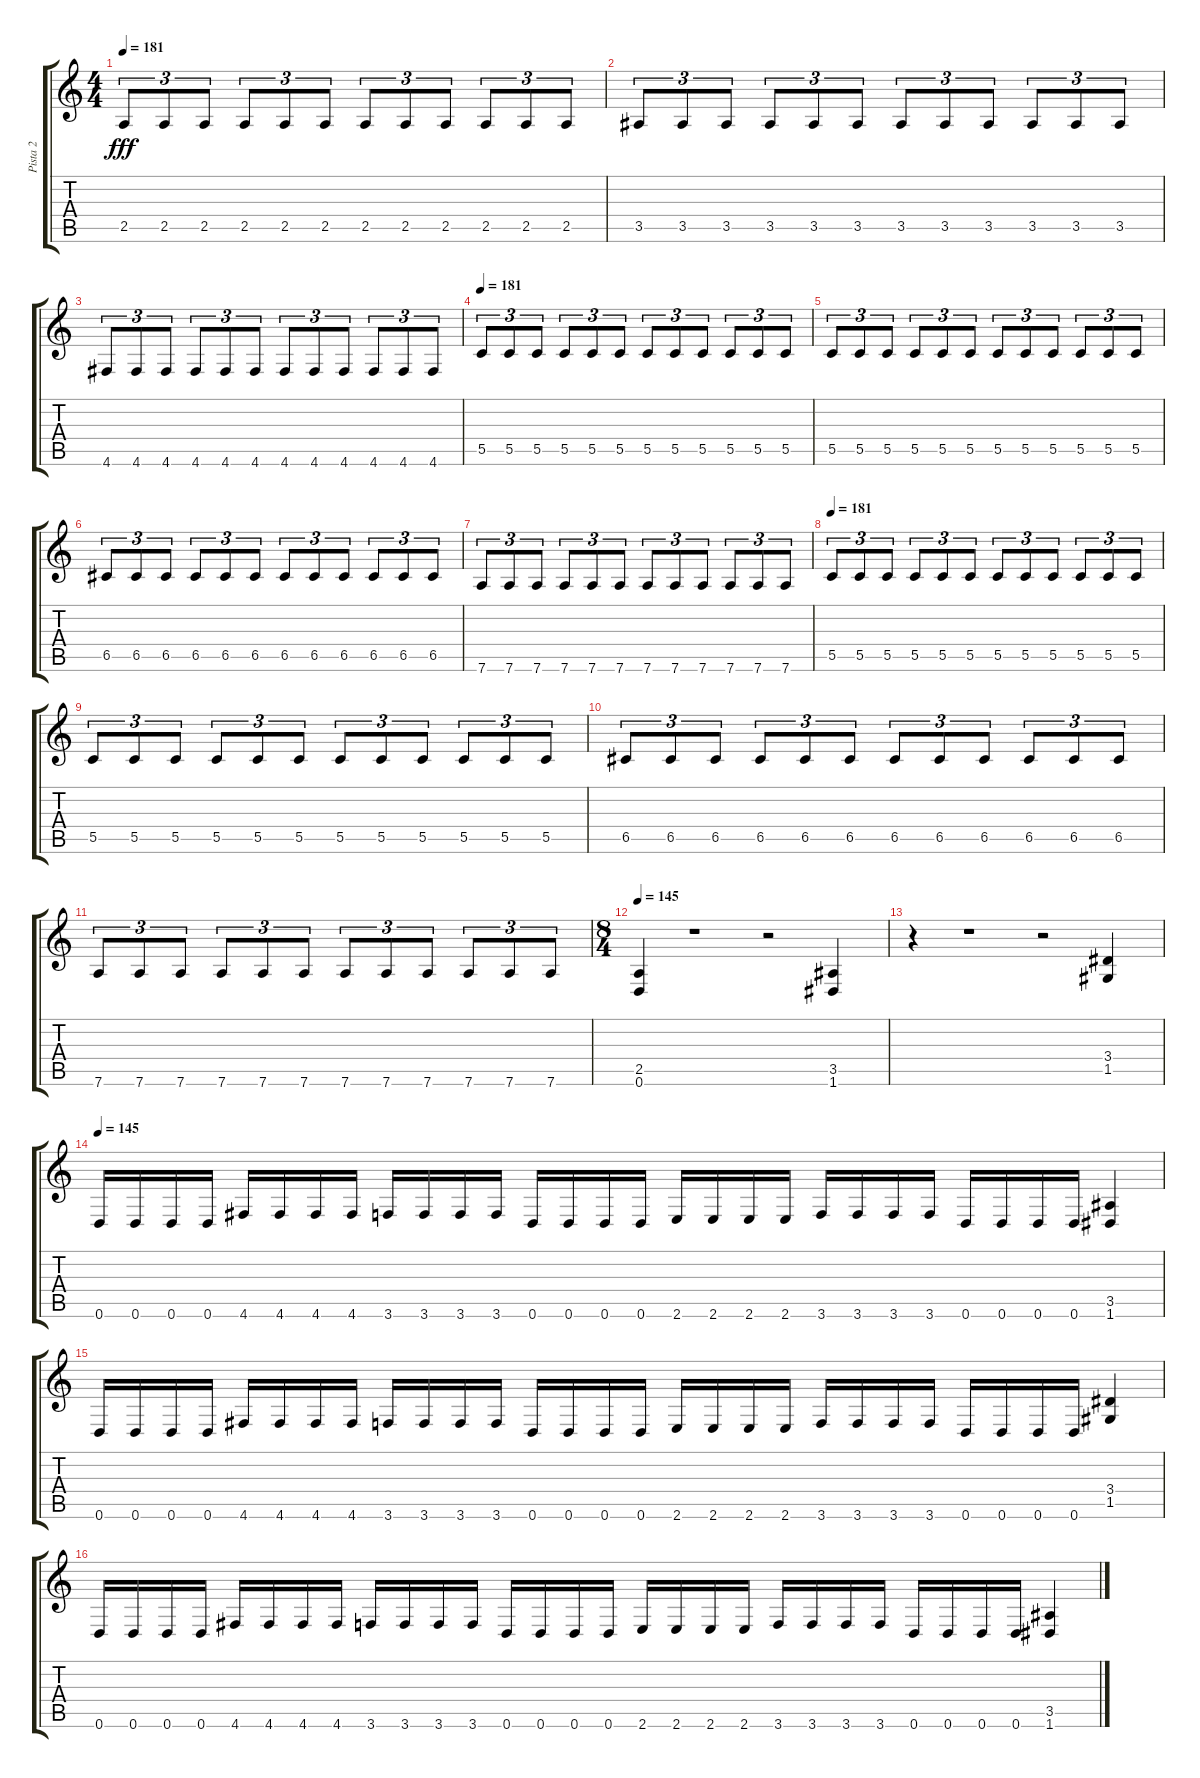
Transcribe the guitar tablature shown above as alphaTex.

\track ("Pista 2" "Pista 2") {instrument distortionguitar}
\staff {score tabs}
\tuning (D4 A3 F3 C3 G2 D2) {hide}
\ts (4 4)
\tempo 181
\clef g2
\ks c
2.5.8{tu (3 2) dy fff} 2.5.8{tu (3 2)} 2.5.8{tu (3 2)} 2.5.8{tu (3 2)} 2.5.8{tu (3 2)} 2.5.8{tu (3 2)} 2.5.8{tu (3 2)} 2.5.8{tu (3 2)} 2.5.8{tu (3 2)} 2.5.8{tu (3 2)} 2.5.8{tu (3 2)} 2.5.8{tu (3 2)} |
3.5.8{tu (3 2)} 3.5.8{tu (3 2)} 3.5.8{tu (3 2)} 3.5.8{tu (3 2)} 3.5.8{tu (3 2)} 3.5.8{tu (3 2)} 3.5.8{tu (3 2)} 3.5.8{tu (3 2)} 3.5.8{tu (3 2)} 3.5.8{tu (3 2)} 3.5.8{tu (3 2)} 3.5.8{tu (3 2)} |
4.6.8{tu (3 2)} 4.6.8{tu (3 2)} 4.6.8{tu (3 2)} 4.6.8{tu (3 2)} 4.6.8{tu (3 2)} 4.6.8{tu (3 2)} 4.6.8{tu (3 2)} 4.6.8{tu (3 2)} 4.6.8{tu (3 2)} 4.6.8{tu (3 2)} 4.6.8{tu (3 2)} 4.6.8{tu (3 2)} |
\tempo 181
5.5.8{tu (3 2)} 5.5.8{tu (3 2)} 5.5.8{tu (3 2)} 5.5.8{tu (3 2)} 5.5.8{tu (3 2)} 5.5.8{tu (3 2)} 5.5.8{tu (3 2)} 5.5.8{tu (3 2)} 5.5.8{tu (3 2)} 5.5.8{tu (3 2)} 5.5.8{tu (3 2)} 5.5.8{tu (3 2)} |
5.5.8{tu (3 2)} 5.5.8{tu (3 2)} 5.5.8{tu (3 2)} 5.5.8{tu (3 2)} 5.5.8{tu (3 2)} 5.5.8{tu (3 2)} 5.5.8{tu (3 2)} 5.5.8{tu (3 2)} 5.5.8{tu (3 2)} 5.5.8{tu (3 2)} 5.5.8{tu (3 2)} 5.5.8{tu (3 2)} |
6.5.8{tu (3 2)} 6.5.8{tu (3 2)} 6.5.8{tu (3 2)} 6.5.8{tu (3 2)} 6.5.8{tu (3 2)} 6.5.8{tu (3 2)} 6.5.8{tu (3 2)} 6.5.8{tu (3 2)} 6.5.8{tu (3 2)} 6.5.8{tu (3 2)} 6.5.8{tu (3 2)} 6.5.8{tu (3 2)} |
7.6.8{tu (3 2)} 7.6.8{tu (3 2)} 7.6.8{tu (3 2)} 7.6.8{tu (3 2)} 7.6.8{tu (3 2)} 7.6.8{tu (3 2)} 7.6.8{tu (3 2)} 7.6.8{tu (3 2)} 7.6.8{tu (3 2)} 7.6.8{tu (3 2)} 7.6.8{tu (3 2)} 7.6.8{tu (3 2)} |
\tempo 181
5.5.8{tu (3 2)} 5.5.8{tu (3 2)} 5.5.8{tu (3 2)} 5.5.8{tu (3 2)} 5.5.8{tu (3 2)} 5.5.8{tu (3 2)} 5.5.8{tu (3 2)} 5.5.8{tu (3 2)} 5.5.8{tu (3 2)} 5.5.8{tu (3 2)} 5.5.8{tu (3 2)} 5.5.8{tu (3 2)} |
5.5.8{tu (3 2)} 5.5.8{tu (3 2)} 5.5.8{tu (3 2)} 5.5.8{tu (3 2)} 5.5.8{tu (3 2)} 5.5.8{tu (3 2)} 5.5.8{tu (3 2)} 5.5.8{tu (3 2)} 5.5.8{tu (3 2)} 5.5.8{tu (3 2)} 5.5.8{tu (3 2)} 5.5.8{tu (3 2)} |
6.5.8{tu (3 2)} 6.5.8{tu (3 2)} 6.5.8{tu (3 2)} 6.5.8{tu (3 2)} 6.5.8{tu (3 2)} 6.5.8{tu (3 2)} 6.5.8{tu (3 2)} 6.5.8{tu (3 2)} 6.5.8{tu (3 2)} 6.5.8{tu (3 2)} 6.5.8{tu (3 2)} 6.5.8{tu (3 2)} |
7.6.8{tu (3 2)} 7.6.8{tu (3 2)} 7.6.8{tu (3 2)} 7.6.8{tu (3 2)} 7.6.8{tu (3 2)} 7.6.8{tu (3 2)} 7.6.8{tu (3 2)} 7.6.8{tu (3 2)} 7.6.8{tu (3 2)} 7.6.8{tu (3 2)} 7.6.8{tu (3 2)} 7.6.8{tu (3 2)} |
\ts (8 4)
\tempo 145
(2.5 0.6).4 r.1 r.2 (3.5 1.6).4 |
r.4 r.1 r.2 (3.4 1.5).4 |
\tempo 145
0.6.16 0.6.16 0.6.16 0.6.16 4.6.16 4.6.16 4.6.16 4.6.16 3.6.16 3.6.16 3.6.16 3.6.16 0.6.16 0.6.16 0.6.16 0.6.16 2.6.16 2.6.16 2.6.16 2.6.16 3.6.16 3.6.16 3.6.16 3.6.16 0.6.16 0.6.16 0.6.16 0.6.16 (3.5 1.6).4 |
0.6.16 0.6.16 0.6.16 0.6.16 4.6.16 4.6.16 4.6.16 4.6.16 3.6.16 3.6.16 3.6.16 3.6.16 0.6.16 0.6.16 0.6.16 0.6.16 2.6.16 2.6.16 2.6.16 2.6.16 3.6.16 3.6.16 3.6.16 3.6.16 0.6.16 0.6.16 0.6.16 0.6.16 (3.4 1.5).4 |
0.6.16 0.6.16 0.6.16 0.6.16 4.6.16 4.6.16 4.6.16 4.6.16 3.6.16 3.6.16 3.6.16 3.6.16 0.6.16 0.6.16 0.6.16 0.6.16 2.6.16 2.6.16 2.6.16 2.6.16 3.6.16 3.6.16 3.6.16 3.6.16 0.6.16 0.6.16 0.6.16 0.6.16 (3.5 1.6).4
